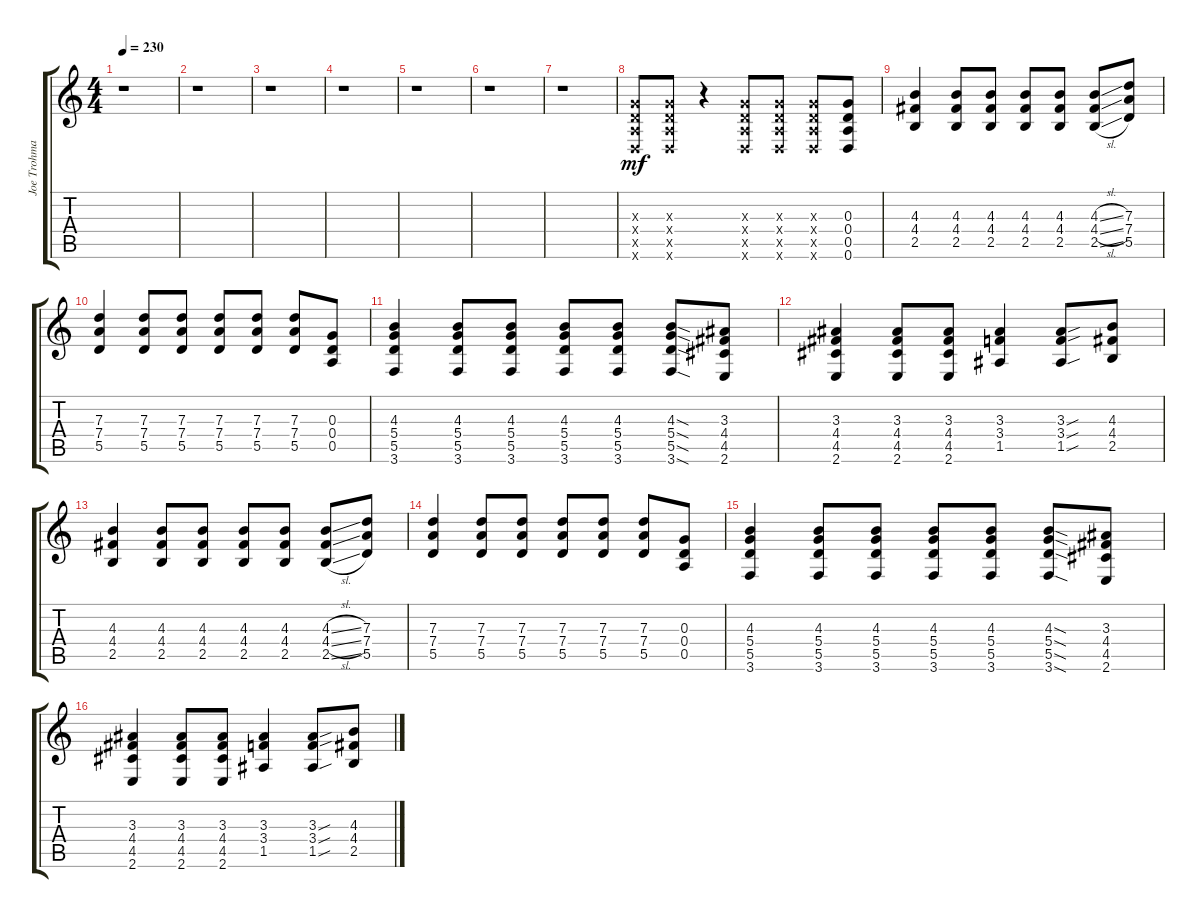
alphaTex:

\track ("Joe Trohman" "Joe Trohma") {instrument distortionguitar}
\staff {score tabs}
\tuning (E4 B3 G3 D3 A2 D2) {hide}
\ts (4 4)
\tempo 230
\clef g2
\ks c
r.1{dy mf} |
r.1 |
r.1 |
r.1 |
r.1 |
r.1 |
r.1 |
(0.3{x} 0.4{x} 0.5{x} 0.6{x}).8 (0.3{x} 0.4{x} 0.5{x} 0.6{x}).8 r.4 (0.3{x} 0.4{x} 0.5{x} 0.6{x}).8 (0.3{x} 0.4{x} 0.5{x} 0.6{x}).8 (0.3{x} 0.4{x} 0.5{x} 0.6{x}).8 (0.3 0.4 0.5 0.6).8 |
(4.3 4.4 2.5).4 (4.3 4.4 2.5).8 (4.3 4.4 2.5).8 (4.3 4.4 2.5).8 (4.3 4.4 2.5).8 (4.3{sl} 4.4{sl} 2.5{sl}).8 (7.3 7.4 5.5).8 |
(7.3 7.4 5.5).4 (7.3 7.4 5.5).8 (7.3 7.4 5.5).8 (7.3 7.4 5.5).8 (7.3 7.4 5.5).8 (7.3 7.4 5.5).8 (0.3 0.4 0.5).8 |
(4.3 5.4 5.5 3.6).4 (4.3 5.4 5.5 3.6).8 (4.3 5.4 5.5 3.6).8 (4.3 5.4 5.5 3.6).8 (4.3 5.4 5.5 3.6).8 (4.3{sod} 5.4{sod} 5.5{sod} 3.6{sod}).8 (3.3 4.4 4.5 2.6).8 |
(3.3 4.4 4.5 2.6).4 (3.3 4.4 4.5 2.6).8 (3.3 4.4 4.5 2.6).8 (3.3 3.4 1.5).4 (3.3{sou} 3.4{sou} 1.5{sou}).8 (4.3 4.4 2.5).8 |
(4.3 4.4 2.5).4 (4.3 4.4 2.5).8 (4.3 4.4 2.5).8 (4.3 4.4 2.5).8 (4.3 4.4 2.5).8 (4.3{sl} 4.4{sl} 2.5{sl}).8 (7.3 7.4 5.5).8 |
(7.3 7.4 5.5).4 (7.3 7.4 5.5).8 (7.3 7.4 5.5).8 (7.3 7.4 5.5).8 (7.3 7.4 5.5).8 (7.3 7.4 5.5).8 (0.3 0.4 0.5).8 |
(4.3 5.4 5.5 3.6).4 (4.3 5.4 5.5 3.6).8 (4.3 5.4 5.5 3.6).8 (4.3 5.4 5.5 3.6).8 (4.3 5.4 5.5 3.6).8 (4.3{sod} 5.4{sod} 5.5{sod} 3.6{sod}).8 (3.3 4.4 4.5 2.6).8 |
(3.3 4.4 4.5 2.6).4 (3.3 4.4 4.5 2.6).8 (3.3 4.4 4.5 2.6).8 (3.3 3.4 1.5).4 (3.3{sou} 3.4{sou} 1.5{sou}).8 (4.3 4.4 2.5).8
